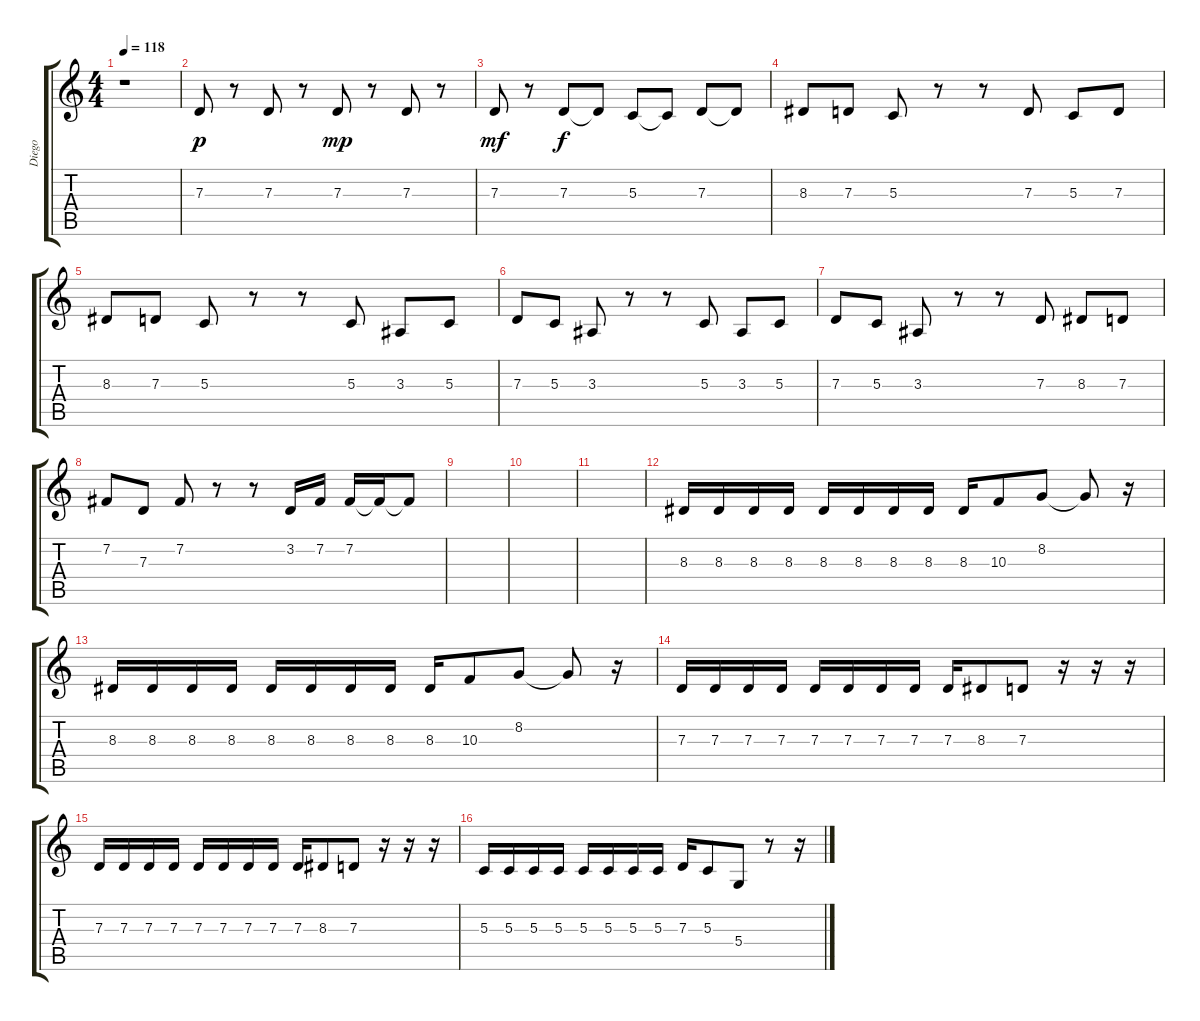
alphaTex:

\track ("Diego" "Diego") {instrument lead2sawtooth}
\staff {score tabs}
\tuning (E4 B3 G3 D3 A2 E2) {hide}
\ts (4 4)
\tempo 118
\clef g2
\ks c
r.1{dy f} |
7.3.8{dy p} r.8 7.3.8 r.8 7.3.8{dy mp} r.8 7.3.8 r.8 |
7.3.8{dy mf} r.8 7.3.8{dy f} 7.3{t}.8 5.3.8 5.3{t}.8 7.3.8 7.3{t}.8 |
8.3.8 7.3.8 5.3.8 r.8 r.8 7.3.8 5.3.8 7.3.8 |
8.3.8 7.3.8 5.3.8 r.8 r.8 5.3.8 3.3.8 5.3.8 |
7.3.8 5.3.8 3.3.8 r.8 r.8 5.3.8 3.3.8 5.3.8 |
7.3.8 5.3.8 3.3.8 r.8 r.8 7.3.8 8.3.8 7.3.8 |
7.2.8 7.3.8 7.2.8 r.8 r.8 3.2.16 7.2.16 7.2.16 7.2{t}.16 7.2{t}.8 |
|
|
|
8.3.16 8.3.16 8.3.16 8.3.16 8.3.16 8.3.16 8.3.16 8.3.16 8.3.16 10.3.8 8.2.8 8.2{t}.8 r.16 |
8.3.16 8.3.16 8.3.16 8.3.16 8.3.16 8.3.16 8.3.16 8.3.16 8.3.16 10.3.8 8.2.8 8.2{t}.8 r.16 |
7.3.16 7.3.16 7.3.16 7.3.16 7.3.16 7.3.16 7.3.16 7.3.16 7.3.16 8.3.8 7.3.8 r.16 r.16 r.16 |
7.3.16 7.3.16 7.3.16 7.3.16 7.3.16 7.3.16 7.3.16 7.3.16 7.3.16 8.3.8 7.3.8 r.16 r.16 r.16 |
5.3.16 5.3.16 5.3.16 5.3.16 5.3.16 5.3.16 5.3.16 5.3.16 7.3.16 5.3.8 5.4.8 r.8 r.16
